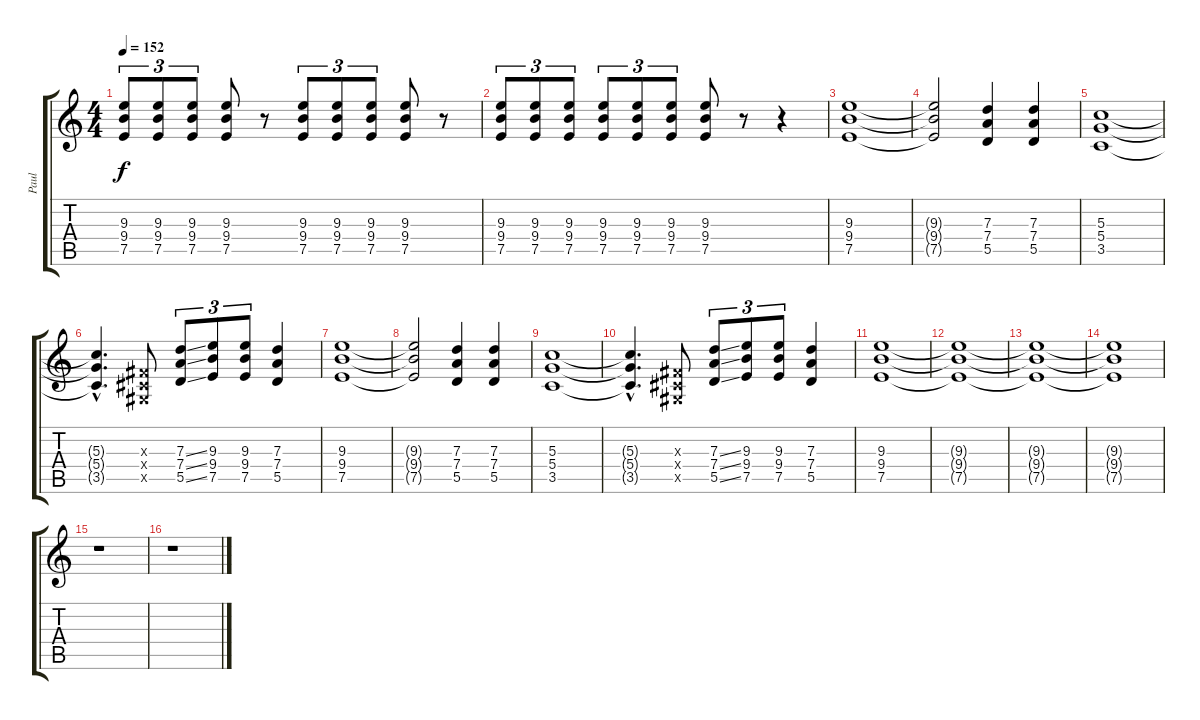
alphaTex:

\track ("Paul" "Paul") {instrument electricguitarmuted}
\staff {score tabs}
\tuning (E4 B3 G3 D3 A2 E2) {hide}
\ts (4 4)
\tempo 152
\clef g2
\ks c
(9.3 9.4 7.5).8{tu (3 2) dy f} (9.3 9.4 7.5).8{tu (3 2)} (9.3 9.4 7.5).8{tu (3 2)} (9.3 9.4 7.5).8 r.8 (9.3 9.4 7.5).8{tu (3 2)} (9.3 9.4 7.5).8{tu (3 2)} (9.3 9.4 7.5).8{tu (3 2)} (9.3 9.4 7.5).8 r.8 |
(9.3 9.4 7.5).8{tu (3 2)} (9.3 9.4 7.5).8{tu (3 2)} (9.3 9.4 7.5).8{tu (3 2)} (9.3 9.4 7.5).8{tu (3 2)} (9.3 9.4 7.5).8{tu (3 2)} (9.3 9.4 7.5).8{tu (3 2)} (9.3 9.4 7.5).8 r.8 r.4 |
(9.3 9.4 7.5).1 |
(9.3{t} 9.4{t} 7.5{t}).2 (7.3 7.4 5.5).4 (7.3 7.4 5.5).4 |
(5.3 5.4 3.5).1 |
(5.3{hac t} 5.4{hac t} 3.5{hac t}).4{d} (-1.3{x} -1.4{x} -1.5{x}).8 (7.3{ss} 7.4{ss} 5.5{ss}).8{tu (3 2)} (9.3 9.4 7.5).8{tu (3 2)} (9.3 9.4 7.5).8{tu (3 2)} (7.3 7.4 5.5).4 |
(9.3 9.4 7.5).1 |
(9.3{t} 9.4{t} 7.5{t}).2 (7.3 7.4 5.5).4 (7.3 7.4 5.5).4 |
(5.3 5.4 3.5).1 |
(5.3{hac t} 5.4{hac t} 3.5{hac t}).4{d} (-1.3{x} -1.4{x} -1.5{x}).8 (7.3{ss} 7.4{ss} 5.5{ss}).8{tu (3 2)} (9.3 9.4 7.5).8{tu (3 2)} (9.3 9.4 7.5).8{tu (3 2)} (7.3 7.4 5.5).4 |
(9.3 9.4 7.5).1 |
(9.3{t} 9.4{t} 7.5{t}).1 |
(9.3{t} 9.4{t} 7.5{t}).1 |
(9.3{t} 9.4{t} 7.5{t}).1 |
r.1 |
r.1
